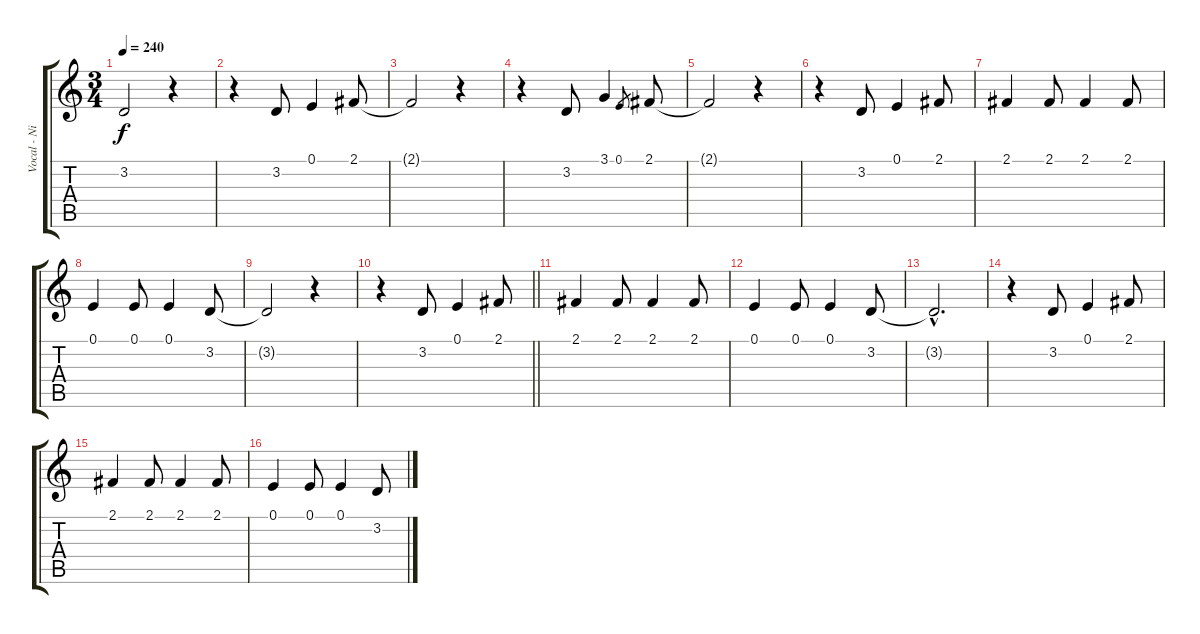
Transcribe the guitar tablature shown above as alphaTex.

\track ("Vocal - Nikola" "Vocal - Ni") {instrument flute}
\staff {score tabs}
\tuning (E4 B3 G3 D3 A2 E2) {hide}
\ts (3 4)
\tempo 240
\clef g2
\ks c
3.2{t}.2{dy f} r.4 |
r.4 3.2.8 0.1.4 2.1.8 |
2.1{t}.2 r.4 |
r.4 3.2.8 3.1.4 0.1.8{gr} 2.1.8 |
2.1{t}.2 r.4 |
r.4 3.2.8 0.1.4 2.1.8 |
2.1.4 2.1.8 2.1.4 2.1.8 |
0.1.4 0.1.8 0.1.4 3.2.8 |
3.2{t}.2 r.4 |
\barLineRight lightlight
r.4 3.2.8 0.1.4 2.1.8 |
2.1.4 2.1.8 2.1.4 2.1.8 |
0.1.4 0.1.8 0.1.4 3.2.8 |
3.2{hac t}.2{d} |
r.4 3.2.8 0.1.4 2.1.8 |
2.1.4 2.1.8 2.1.4 2.1.8 |
0.1.4 0.1.8 0.1.4 3.2.8
